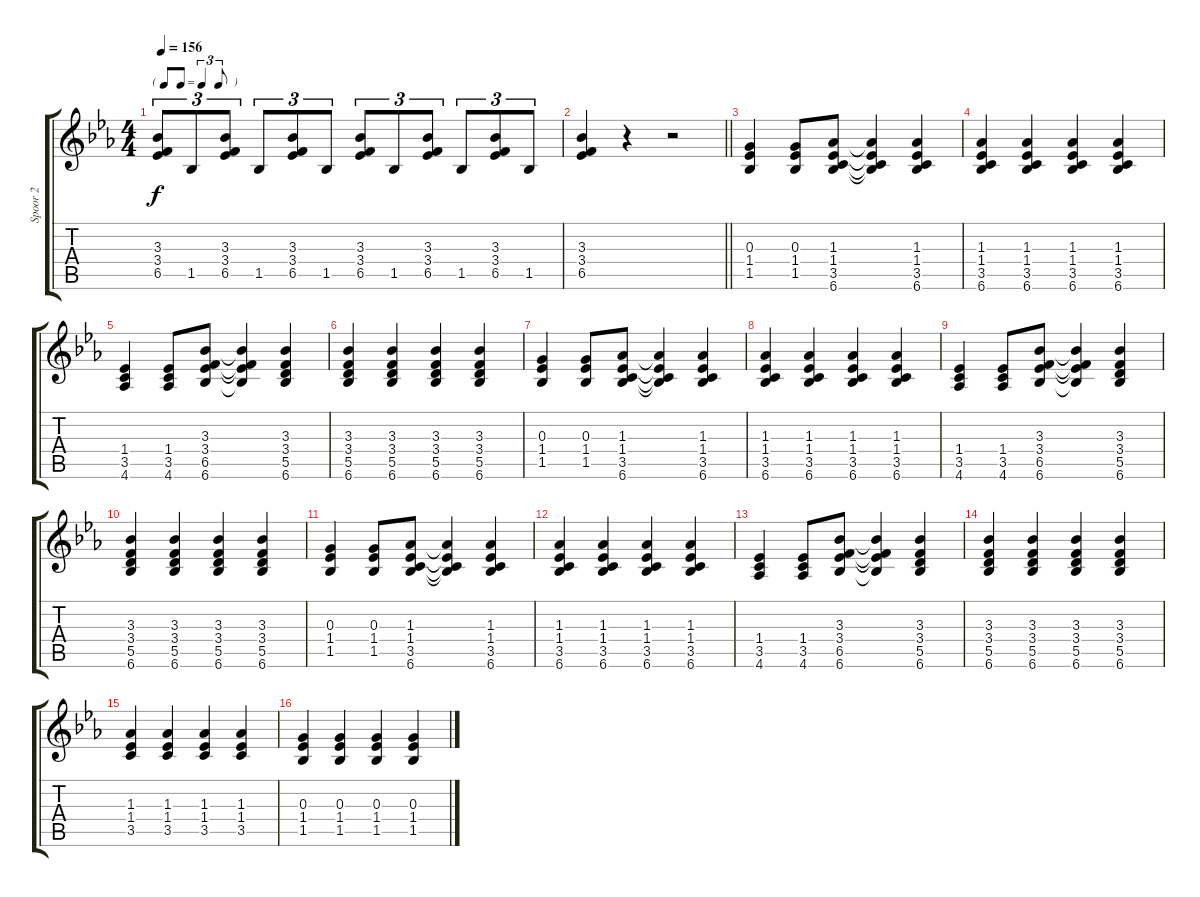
\track ("Spoor 2" "Spoor 2") {instrument acousticguitarsteel}
\staff {score tabs}
\tuning (E4 B3 G3 D3 A2 E2) {hide}
\ts (4 4)
\tf triplet8th
\tempo 156
\clef g2
\ks eb
(3.3 3.4 6.5).8{tu (3 2) dy f} 1.5.8{tu (3 2)} (3.3 3.4 6.5).8{tu (3 2)} 1.5.8{tu (3 2)} (3.3 3.4 6.5).8{tu (3 2)} 1.5.8{tu (3 2)} (3.3 3.4 6.5).8{tu (3 2)} 1.5.8{tu (3 2)} (3.3 3.4 6.5).8{tu (3 2)} 1.5.8{tu (3 2)} (3.3 3.4 6.5).8{tu (3 2)} 1.5.8{tu (3 2)} |
\barLineRight lightlight
(3.3 3.4 6.5).4 r.4 r.2 |
(0.3 1.4 1.5).4 (0.3 1.4 1.5).8 (1.3 1.4 3.5 6.6).8 (1.3{t} 1.4{t} 3.5{t} 6.6{t}).4 (1.3 1.4 3.5 6.6).4 |
(1.3 1.4 3.5 6.6).4 (1.3 1.4 3.5 6.6).4 (1.3 1.4 3.5 6.6).4 (1.3 1.4 3.5 6.6).4 |
(1.4 3.5 4.6).4 (1.4 3.5 4.6).8 (3.3 3.4 6.5 6.6).8 (3.3{t} 3.4{t} 6.5{t} 6.6{t}).4 (3.3 3.4 5.5 6.6).4 |
(3.3 3.4 5.5 6.6).4 (3.3 3.4 5.5 6.6).4 (3.3 3.4 5.5 6.6).4 (3.3 3.4 5.5 6.6).4 |
(0.3 1.4 1.5).4 (0.3 1.4 1.5).8 (1.3 1.4 3.5 6.6).8 (1.3{t} 1.4{t} 3.5{t} 6.6{t}).4 (1.3 1.4 3.5 6.6).4 |
(1.3 1.4 3.5 6.6).4 (1.3 1.4 3.5 6.6).4 (1.3 1.4 3.5 6.6).4 (1.3 1.4 3.5 6.6).4 |
(1.4 3.5 4.6).4 (1.4 3.5 4.6).8 (3.3 3.4 6.5 6.6).8 (3.3{t} 3.4{t} 6.5{t} 6.6{t}).4 (3.3 3.4 5.5 6.6).4 |
(3.3 3.4 5.5 6.6).4 (3.3 3.4 5.5 6.6).4 (3.3 3.4 5.5 6.6).4 (3.3 3.4 5.5 6.6).4 |
(0.3 1.4 1.5).4 (0.3 1.4 1.5).8 (1.3 1.4 3.5 6.6).8 (1.3{t} 1.4{t} 3.5{t} 6.6{t}).4 (1.3 1.4 3.5 6.6).4 |
(1.3 1.4 3.5 6.6).4 (1.3 1.4 3.5 6.6).4 (1.3 1.4 3.5 6.6).4 (1.3 1.4 3.5 6.6).4 |
(1.4 3.5 4.6).4 (1.4 3.5 4.6).8 (3.3 3.4 6.5 6.6).8 (3.3{t} 3.4{t} 6.5{t} 6.6{t}).4 (3.3 3.4 5.5 6.6).4 |
(3.3 3.4 5.5 6.6).4 (3.3 3.4 5.5 6.6).4 (3.3 3.4 5.5 6.6).4 (3.3 3.4 5.5 6.6).4 |
(1.3 1.4 3.5).4 (1.3 1.4 3.5).4 (1.3 1.4 3.5).4 (1.3 1.4 3.5).4 |
(0.3 1.4 1.5).4 (0.3 1.4 1.5).4 (0.3 1.4 1.5).4 (0.3 1.4 1.5).4
